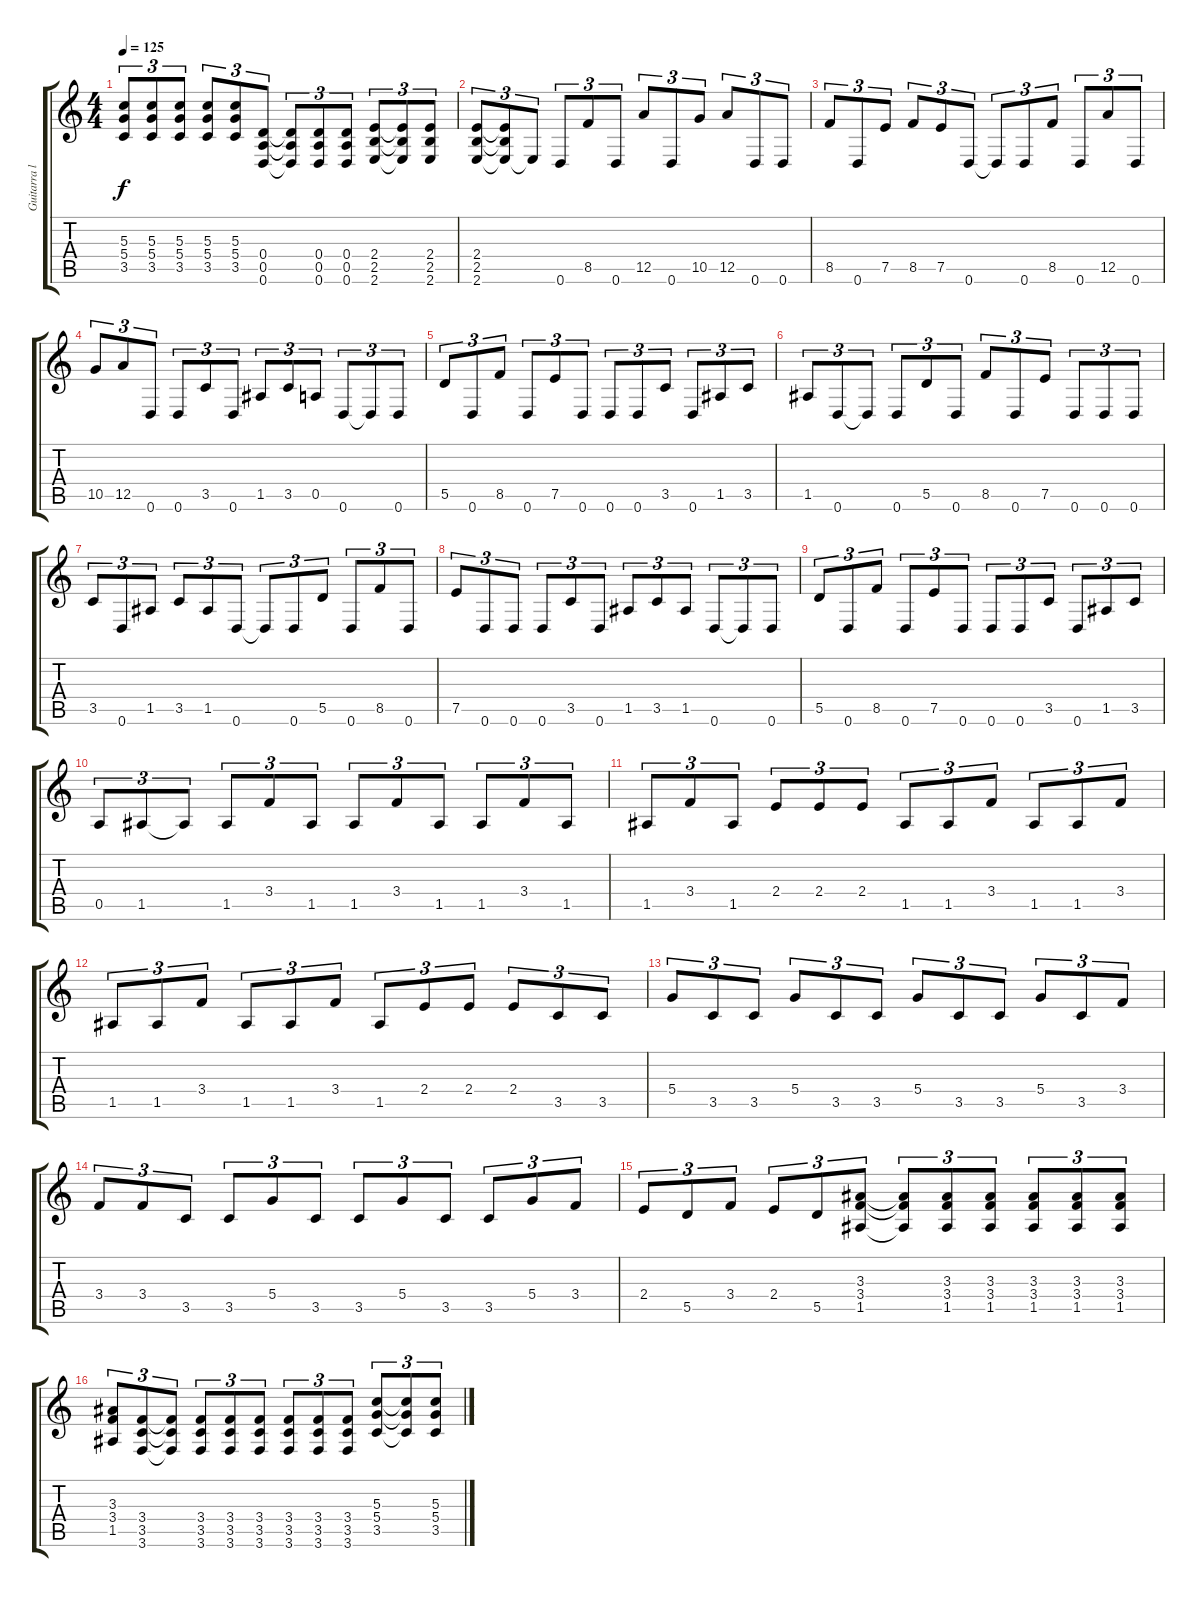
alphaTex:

\track ("Guitarra líder" "Guitarra l") {instrument distortionguitar}
\staff {score tabs}
\tuning (E4 B3 G3 D3 A2 D2) {hide}
\ts (4 4)
\tempo 125
\clef g2
\ks c
(5.3 5.4 3.5).8{tu (3 2) dy f} (5.3 5.4 3.5).8{tu (3 2)} (5.3 5.4 3.5).8{tu (3 2)} (5.3 5.4 3.5).8{tu (3 2)} (5.3 5.4 3.5).8{tu (3 2)} (0.4 0.5 0.6).8{tu (3 2)} (0.4{t} 0.5{t} 0.6{t}).8{tu (3 2)} (0.4 0.5 0.6).8{tu (3 2)} (0.4 0.5 0.6).8{tu (3 2)} (2.4 2.5 2.6).8{tu (3 2)} (2.4{t} 2.5{t} 2.6{t}).8{tu (3 2)} (2.4 2.5 2.6).8{tu (3 2)} |
(2.4 2.5 2.6).8{tu (3 2)} (2.4{t} 2.5{t} 2.6{t}).8{tu (3 2)} 2.6{t}.8{tu (3 2)} 0.6.8{tu (3 2)} 8.5.8{tu (3 2)} 0.6.8{tu (3 2)} 12.5.8{tu (3 2)} 0.6.8{tu (3 2)} 10.5.8{tu (3 2)} 12.5.8{tu (3 2)} 0.6.8{tu (3 2)} 0.6.8{tu (3 2)} |
8.5.8{tu (3 2)} 0.6.8{tu (3 2)} 7.5.8{tu (3 2)} 8.5.8{tu (3 2)} 7.5.8{tu (3 2)} 0.6.8{tu (3 2)} 0.6{t}.8{tu (3 2)} 0.6.8{tu (3 2)} 8.5.8{tu (3 2)} 0.6.8{tu (3 2)} 12.5.8{tu (3 2)} 0.6.8{tu (3 2)} |
10.5.8{tu (3 2)} 12.5.8{tu (3 2)} 0.6.8{tu (3 2)} 0.6.8{tu (3 2)} 3.5.8{tu (3 2)} 0.6.8{tu (3 2)} 1.5.8{tu (3 2)} 3.5.8{tu (3 2)} 0.5.8{tu (3 2)} 0.6.8{tu (3 2)} 0.6{t}.8{tu (3 2)} 0.6.8{tu (3 2)} |
5.5.8{tu (3 2)} 0.6.8{tu (3 2)} 8.5.8{tu (3 2)} 0.6.8{tu (3 2)} 7.5.8{tu (3 2)} 0.6.8{tu (3 2)} 0.6.8{tu (3 2)} 0.6.8{tu (3 2)} 3.5.8{tu (3 2)} 0.6.8{tu (3 2)} 1.5.8{tu (3 2)} 3.5.8{tu (3 2)} |
1.5.8{tu (3 2)} 0.6.8{tu (3 2)} 0.6{t}.8{tu (3 2)} 0.6.8{tu (3 2)} 5.5.8{tu (3 2)} 0.6.8{tu (3 2)} 8.5.8{tu (3 2)} 0.6.8{tu (3 2)} 7.5.8{tu (3 2)} 0.6.8{tu (3 2)} 0.6.8{tu (3 2)} 0.6.8{tu (3 2)} |
3.5.8{tu (3 2)} 0.6.8{tu (3 2)} 1.5.8{tu (3 2)} 3.5.8{tu (3 2)} 1.5.8{tu (3 2)} 0.6.8{tu (3 2)} 0.6{t}.8{tu (3 2)} 0.6.8{tu (3 2)} 5.5.8{tu (3 2)} 0.6.8{tu (3 2)} 8.5.8{tu (3 2)} 0.6.8{tu (3 2)} |
7.5.8{tu (3 2)} 0.6.8{tu (3 2)} 0.6.8{tu (3 2)} 0.6.8{tu (3 2)} 3.5.8{tu (3 2)} 0.6.8{tu (3 2)} 1.5.8{tu (3 2)} 3.5.8{tu (3 2)} 1.5.8{tu (3 2)} 0.6.8{tu (3 2)} 0.6{t}.8{tu (3 2)} 0.6.8{tu (3 2)} |
5.5.8{tu (3 2)} 0.6.8{tu (3 2)} 8.5.8{tu (3 2)} 0.6.8{tu (3 2)} 7.5.8{tu (3 2)} 0.6.8{tu (3 2)} 0.6.8{tu (3 2)} 0.6.8{tu (3 2)} 3.5.8{tu (3 2)} 0.6.8{tu (3 2)} 1.5.8{tu (3 2)} 3.5.8{tu (3 2)} |
0.5.8{tu (3 2)} 1.5.8{tu (3 2)} 1.5{t}.8{tu (3 2)} 1.5.8{tu (3 2)} 3.4.8{tu (3 2)} 1.5.8{tu (3 2)} 1.5.8{tu (3 2)} 3.4.8{tu (3 2)} 1.5.8{tu (3 2)} 1.5.8{tu (3 2)} 3.4.8{tu (3 2)} 1.5.8{tu (3 2)} |
1.5.8{tu (3 2)} 3.4.8{tu (3 2)} 1.5.8{tu (3 2)} 2.4.8{tu (3 2)} 2.4.8{tu (3 2)} 2.4.8{tu (3 2)} 1.5.8{tu (3 2)} 1.5.8{tu (3 2)} 3.4.8{tu (3 2)} 1.5.8{tu (3 2)} 1.5.8{tu (3 2)} 3.4.8{tu (3 2)} |
1.5.8{tu (3 2)} 1.5.8{tu (3 2)} 3.4.8{tu (3 2)} 1.5.8{tu (3 2)} 1.5.8{tu (3 2)} 3.4.8{tu (3 2)} 1.5.8{tu (3 2)} 2.4.8{tu (3 2)} 2.4.8{tu (3 2)} 2.4.8{tu (3 2)} 3.5.8{tu (3 2)} 3.5.8{tu (3 2)} |
5.4.8{tu (3 2)} 3.5.8{tu (3 2)} 3.5.8{tu (3 2)} 5.4.8{tu (3 2)} 3.5.8{tu (3 2)} 3.5.8{tu (3 2)} 5.4.8{tu (3 2)} 3.5.8{tu (3 2)} 3.5.8{tu (3 2)} 5.4.8{tu (3 2)} 3.5.8{tu (3 2)} 3.4.8{tu (3 2)} |
3.4.8{tu (3 2)} 3.4.8{tu (3 2)} 3.5.8{tu (3 2)} 3.5.8{tu (3 2)} 5.4.8{tu (3 2)} 3.5.8{tu (3 2)} 3.5.8{tu (3 2)} 5.4.8{tu (3 2)} 3.5.8{tu (3 2)} 3.5.8{tu (3 2)} 5.4.8{tu (3 2)} 3.4.8{tu (3 2)} |
2.4.8{tu (3 2)} 5.5.8{tu (3 2)} 3.4.8{tu (3 2)} 2.4.8{tu (3 2)} 5.5.8{tu (3 2)} (3.3 3.4 1.5).8{tu (3 2)} (3.3{t} 3.4{t} 1.5{t}).8{tu (3 2)} (3.3 3.4 1.5).8{tu (3 2)} (3.3 3.4 1.5).8{tu (3 2)} (3.3 3.4 1.5).8{tu (3 2)} (3.3 3.4 1.5).8{tu (3 2)} (3.3 3.4 1.5).8{tu (3 2)} |
(3.3 3.4 1.5).8{tu (3 2)} (3.4 3.5 3.6).8{tu (3 2)} (3.4{t} 3.5{t} 3.6{t}).8{tu (3 2)} (3.4 3.5 3.6).8{tu (3 2)} (3.4 3.5 3.6).8{tu (3 2)} (3.4 3.5 3.6).8{tu (3 2)} (3.4 3.5 3.6).8{tu (3 2)} (3.4 3.5 3.6).8{tu (3 2)} (3.4 3.5 3.6).8{tu (3 2)} (5.3 5.4 3.5).8{tu (3 2)} (5.3{t} 5.4{t} 3.5{t}).8{tu (3 2)} (5.3 5.4 3.5).8{tu (3 2)}
